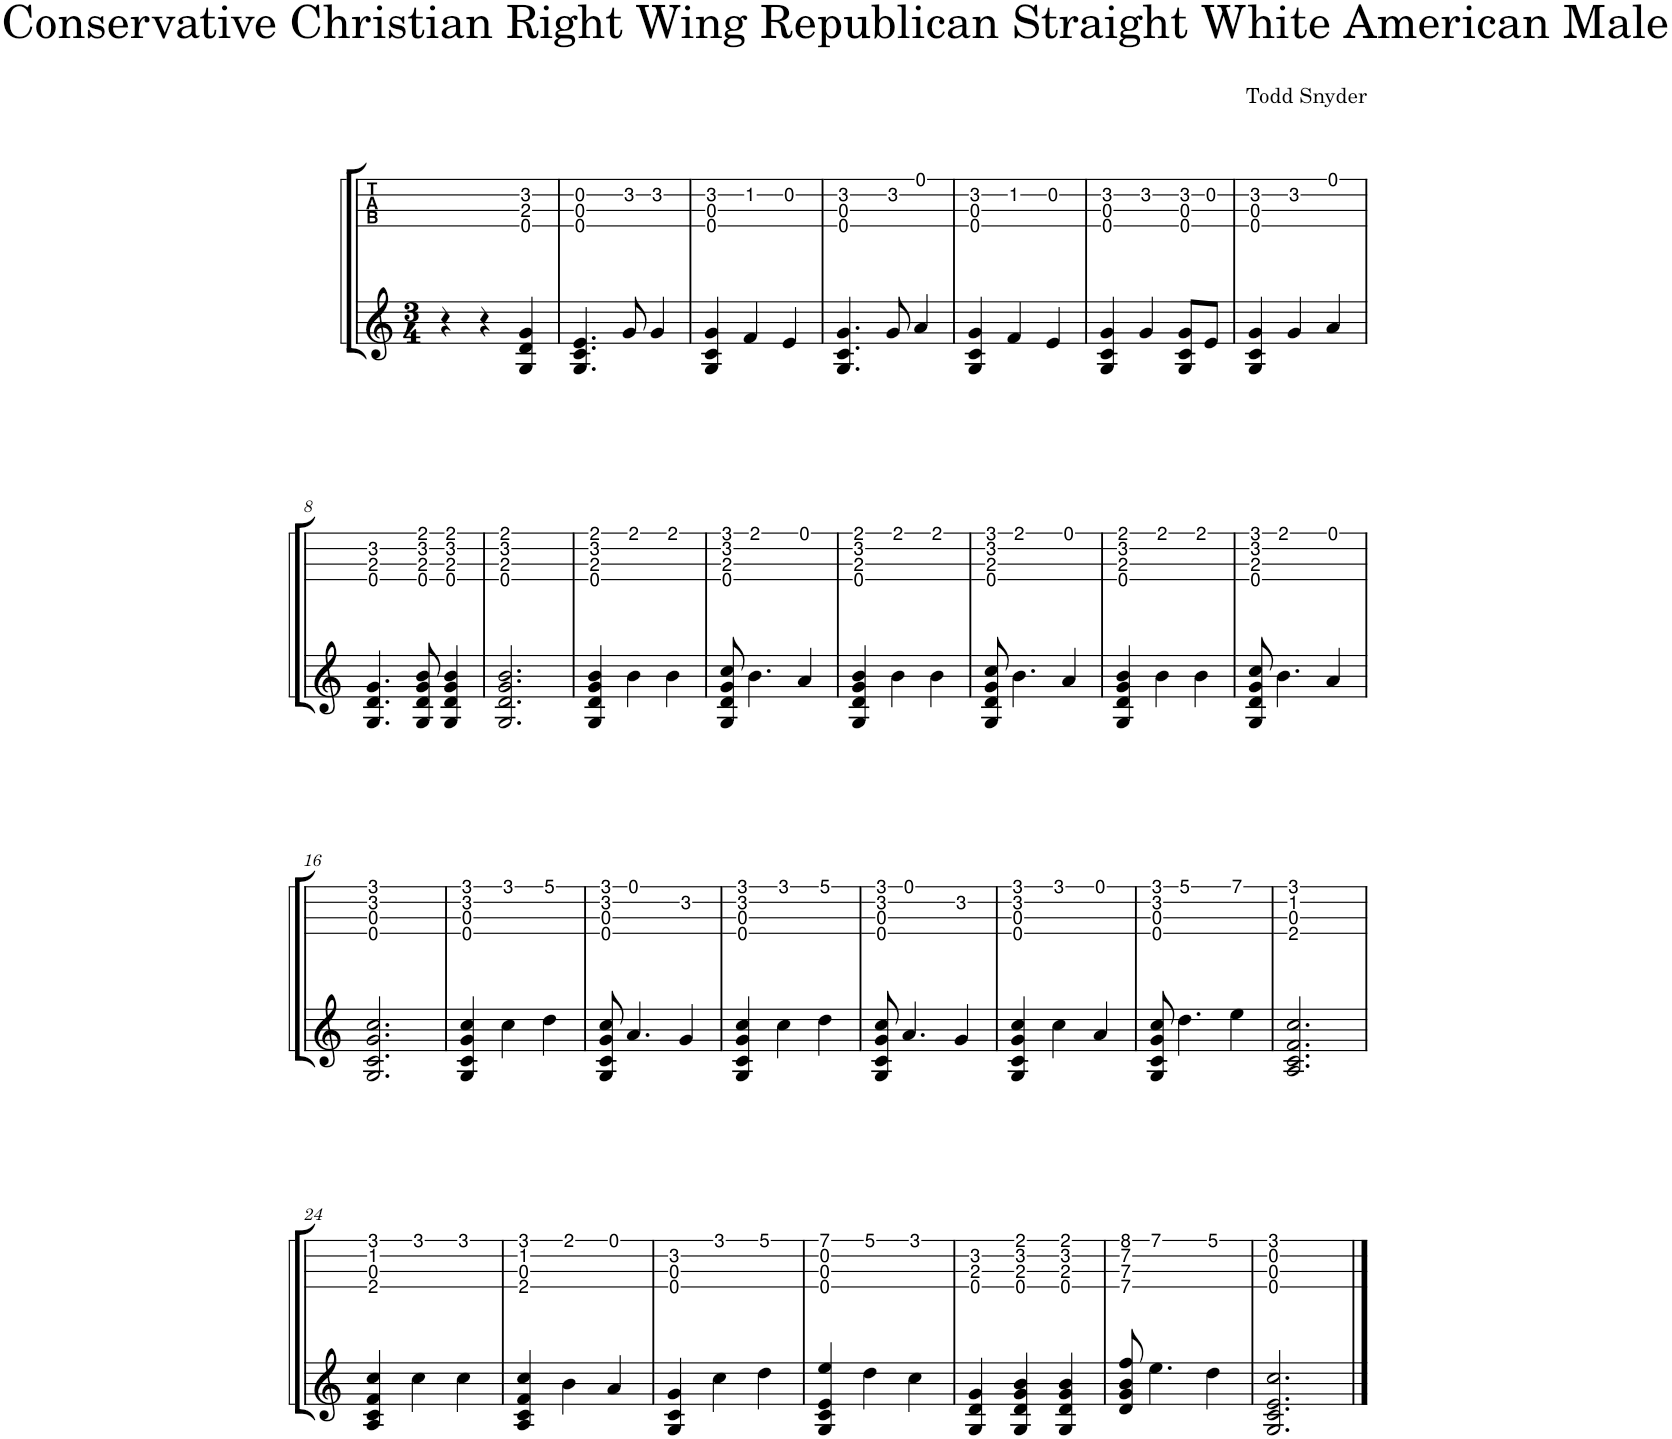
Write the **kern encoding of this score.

**kern	**kern
*part1	*part1
*staff2	*staff1
*I"Ukulele (Low G)	*
*I'Uk.	*
*	*stria4
*clefG2	*
*k[]	*k[]
*M3/4	*M3/4
=1	=1
4r	4r
4r	4r
4G/ 4d/ 4g/	4G 4d 4g
=2	=2
4.G/ 4.c/ 4.e/	4.G 4.c 4.e
8g/	8g
4g/	4g
=3	=3
4G/ 4c/ 4g/	4G 4c 4g
4f/	4f
4e/	4e
=4	=4
4.G/ 4.c/ 4.g/	4.G 4.c 4.g
8g/	8g
4a/	4a
=5	=5
4G/ 4c/ 4g/	4G 4c 4g
4f/	4f
4e/	4e
=6	=6
4G/ 4c/ 4g/	4G 4c 4g
4g/	4g
8G/ 8c/ 8g/L	8G\ 8c\ 8g\L
8e/J	8eJ
=7	=7
4G/ 4c/ 4g/	4G 4c 4g
4g/	4g
4a/	4a
!!LO:LB:g=z
=8	=8
4.G/ 4.d/ 4.g/	4.G 4.d 4.g
8G/ 8d/ 8g/ 8b/	8G 8d 8g 8b
4G/ 4d/ 4g/ 4b/	4G 4d 4g 4b
=9	=9
2.G/ 2.d/ 2.g/ 2.b/	2.G 2.d 2.g 2.b
=10	=10
4G/ 4d/ 4g/ 4b/	4G 4d 4g 4b
4b\	4b
4b\	4b
=11	=11
8G/ 8d/ 8g/ 8cc/	8G 8d 8g 8cc
4.b\	4.b
4a/	4a
=12	=12
4G/ 4d/ 4g/ 4b/	4G 4d 4g 4b
4b\	4b
4b\	4b
=13	=13
8G/ 8d/ 8g/ 8cc/	8G 8d 8g 8cc
4.b\	4.b
4a/	4a
=14	=14
4G/ 4d/ 4g/ 4b/	4G 4d 4g 4b
4b\	4b
4b\	4b
=15	=15
8G/ 8d/ 8g/ 8cc/	8G 8d 8g 8cc
4.b\	4.b
4a/	4a
!!LO:LB:g=z
=16	=16
2.G/ 2.c/ 2.g/ 2.cc/	2.G 2.c 2.g 2.cc
=17	=17
4G/ 4c/ 4g/ 4cc/	4G 4c 4g 4cc
4cc\	4cc
4dd\	4dd
=18	=18
8G/ 8c/ 8g/ 8cc/	8G 8c 8g 8cc
4.a/	4.a
4g/	4g
=19	=19
4G/ 4c/ 4g/ 4cc/	4G 4c 4g 4cc
4cc\	4cc
4dd\	4dd
=20	=20
8G/ 8c/ 8g/ 8cc/	8G 8c 8g 8cc
4.a/	4.a
4g/	4g
=21	=21
4G/ 4c/ 4g/ 4cc/	4G 4c 4g 4cc
4cc\	4cc
4a/	4a
=22	=22
8G/ 8c/ 8g/ 8cc/	8G 8c 8g 8cc
4.dd\	4.dd
4ee\	4ee
=23	=23
2.A/ 2.c/ 2.f/ 2.cc/	2.A 2.c 2.f 2.cc
!!LO:LB:g=z
=24	=24
4A/ 4c/ 4f/ 4cc/	4A 4c 4f 4cc
4cc\	4cc
4cc\	4cc
=25	=25
4A/ 4c/ 4f/ 4cc/	4A 4c 4f 4cc
4b\	4b
4a/	4a
=26	=26
4G/ 4c/ 4g/	4G 4c 4g
4cc\	4cc
4dd\	4dd
=27	=27
4G/ 4c/ 4e/ 4ee/	4G 4c 4e 4ee
4dd\	4dd
4cc\	4cc
=28	=28
4G/ 4d/ 4g/	4G 4d 4g
4G/ 4d/ 4g/ 4b/	4G 4d 4g 4b
4G/ 4d/ 4g/ 4b/	4G 4d 4g 4b
=29	=29
8d/ 8g/ 8b/ 8ff/	8d 8g 8b 8ff
4.ee\	4.ee
4dd\	4dd
=30	=30
2.G/ 2.c/ 2.e/ 2.cc/	2.G 2.c 2.e 2.cc
==	==
*-	*-
